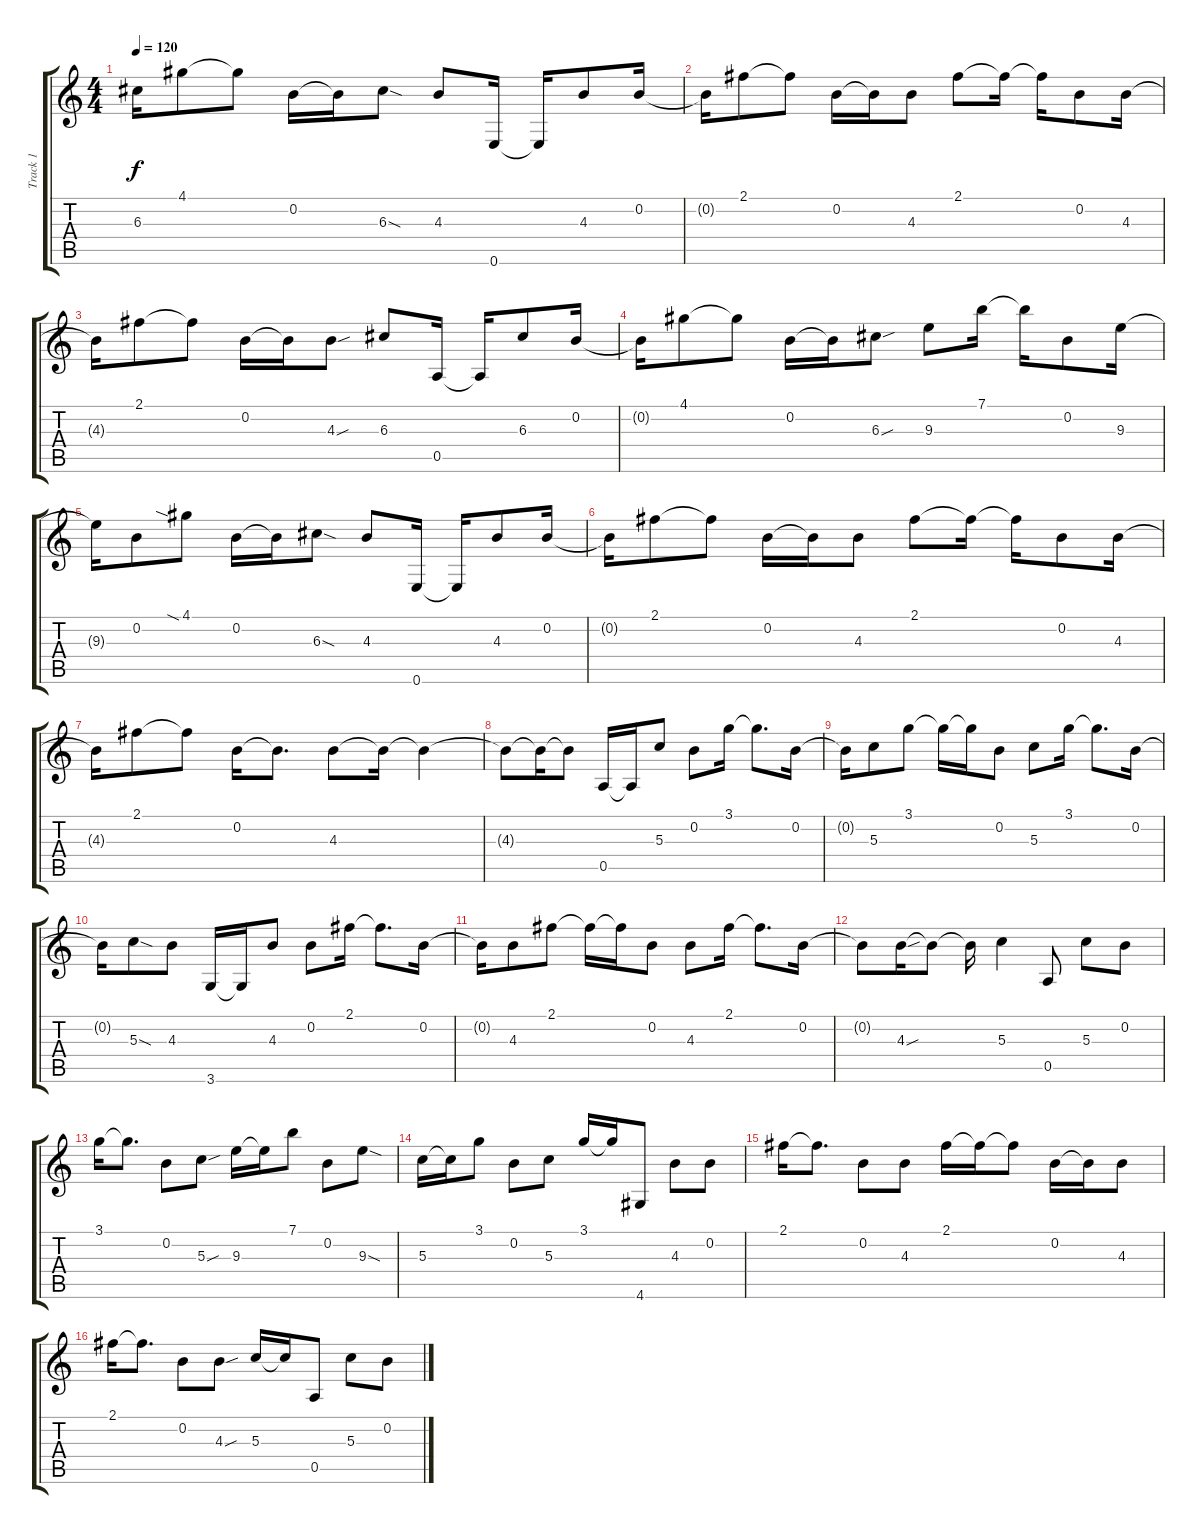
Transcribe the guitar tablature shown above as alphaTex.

\track ("Track 1" "Track 1") {instrument acousticguitarsteel}
\staff {score tabs}
\tuning (E4 B3 G3 D3 A2 E2) {hide}
\ts (4 4)
\tempo 120
\clef g2
\ks c
6.3{t}.16{dy f} 4.1.8 4.1{t}.8 0.2.16 0.2{t}.16 6.3{sod}.8 4.3.8 0.6.16 0.6{t}.16 4.3.8 0.2.16 |
0.2{t}.16 2.1.8 2.1{t}.8 0.2.16 0.2{t}.16 4.3.8 2.1.8 2.1{t}.16 2.1{t}.16 0.2.8 4.3.16 |
4.3{t}.16 2.1.8 2.1{t}.8 0.2.16 0.2{t}.16 4.3{sou}.8 6.3.8 0.5.16 0.5{t}.16 6.3.8 0.2.16 |
0.2{t}.16 4.1.8 4.1{t}.8 0.2.16 0.2{t}.16 6.3{sou}.8 9.3.8 7.1.16 7.1{t}.16 0.2.8 9.3.16 |
9.3{t}.16 0.2.8 4.1{sia}.8 0.2.16 0.2{t}.16 6.3{sod}.8 4.3.8 0.6.16 0.6{t}.16 4.3.8 0.2.16 |
0.2{t}.16 2.1.8 2.1{t}.8 0.2.16 0.2{t}.16 4.3.8 2.1.8 2.1{t}.16 2.1{t}.16 0.2.8 4.3.16 |
4.3{t}.16 2.1.8 2.1{t}.8 0.2.16 0.2{t}.8{d} 4.3.8 4.3{t}.16 4.3{t}.4 |
4.3{t}.8 4.3{t}.16 4.3{t}.8 0.5.16 0.5{t}.16 5.3.8 0.2.8 3.1.16 3.1{t}.8{d} 0.2.16 |
0.2{t}.16 5.3.8 3.1.8 3.1{t}.16 3.1{t}.16 0.2.8 5.3.8 3.1.16 3.1{t}.8{d} 0.2.16 |
0.2{t}.16 5.3{sod}.8 4.3.8 3.6.16 3.6{t}.16 4.3.8 0.2.8 2.1.16 2.1{t}.8{d} 0.2.16 |
0.2{t}.16 4.3.8 2.1.8 2.1{t}.16 2.1{t}.16 0.2.8 4.3.8 2.1.16 2.1{t}.8{d} 0.2.16 |
0.2{t}.8 4.3{sou}.16 4.3{t}.8 4.3{t}.16 5.3.4 0.5.8 5.3.8 0.2.8 |
3.1.16 3.1{t}.8{d} 0.2.8 5.3{sou}.8 9.3.16 9.3{t}.16 7.1.8 0.2.8 9.3{sod}.8 |
5.3.16 5.3{t}.16 3.1.8 0.2.8 5.3.8 3.1.16 3.1{t}.16 4.6.8 4.3.8 0.2.8 |
2.1.16 2.1{t}.8{d} 0.2.8 4.3.8 2.1.16 2.1{t}.16 2.1{t}.8 0.2.16 0.2{t}.16 4.3.8 |
2.1.16 2.1{t}.8{d} 0.2.8 4.3{sou}.8 5.3.16 5.3{t}.16 0.5.8 5.3.8 0.2.8
